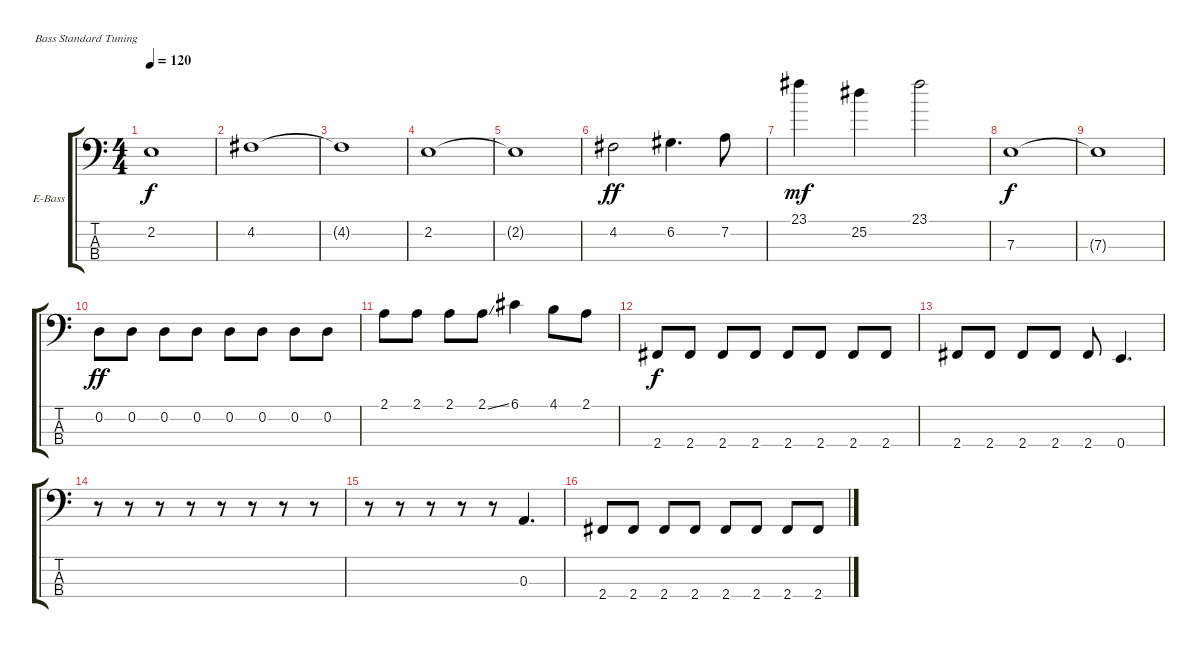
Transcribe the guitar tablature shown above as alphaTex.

\defaultSystemsLayout 4
\bracketExtendMode groupsimilarinstruments
\firstSystemTrackNameOrientation horizontal
\otherSystemsTrackNameOrientation horizontal
\track ("Electric Bass" "E-Bass") {instrument electricbassfinger}
\staff {score tabs}
\tuning (G2 D2 A1 E1)
\ts (4 4)
\tempo 120
\clef f4
\scale
0.333333
\ks c
2.2{t}.1{dy f} |
\scale
0.333333 4.2.1 |
\scale
0.333333 4.2{t}.1 |
\scale
0.333333 2.2.1 |
\scale
0.333333 2.2{t}.1 |
\scale
0.333333 4.2.2{dy ff} 6.2.4{d} 7.2.8 |
\scale
0.333333 23.1.4{dy mf} 25.2.4 23.1.2 |
\scale
0.333333 7.3.1{dy f} |
\scale
0.333333 7.3{t}.1 |
\scale
0.333333 0.2.8{dy ff} 0.2.8 0.2.8 0.2.8 0.2.8 0.2.8 0.2.8 0.2.8 |
\scale
0.333333 2.1.8 2.1.8 2.1.8 2.1{ss}.8 6.1.4 4.1.8 2.1.8 |
\scale
0.333333 2.4.8{dy f} 2.4.8 2.4.8 2.4.8 2.4.8 2.4.8 2.4.8 2.4.8 |
\scale
0.333333 2.4.8 2.4.8 2.4.8 2.4.8 2.4.8 0.4.4{d} |
\scale
0.333333 r.8 r.8 r.8 r.8 r.8 r.8 r.8 r.8 |
\scale
0.333333 r.8 r.8 r.8 r.8 r.8 0.3.4{d} |
\scale
0.333333 2.4.8 2.4.8 2.4.8 2.4.8 2.4.8 2.4.8 2.4.8 2.4.8
